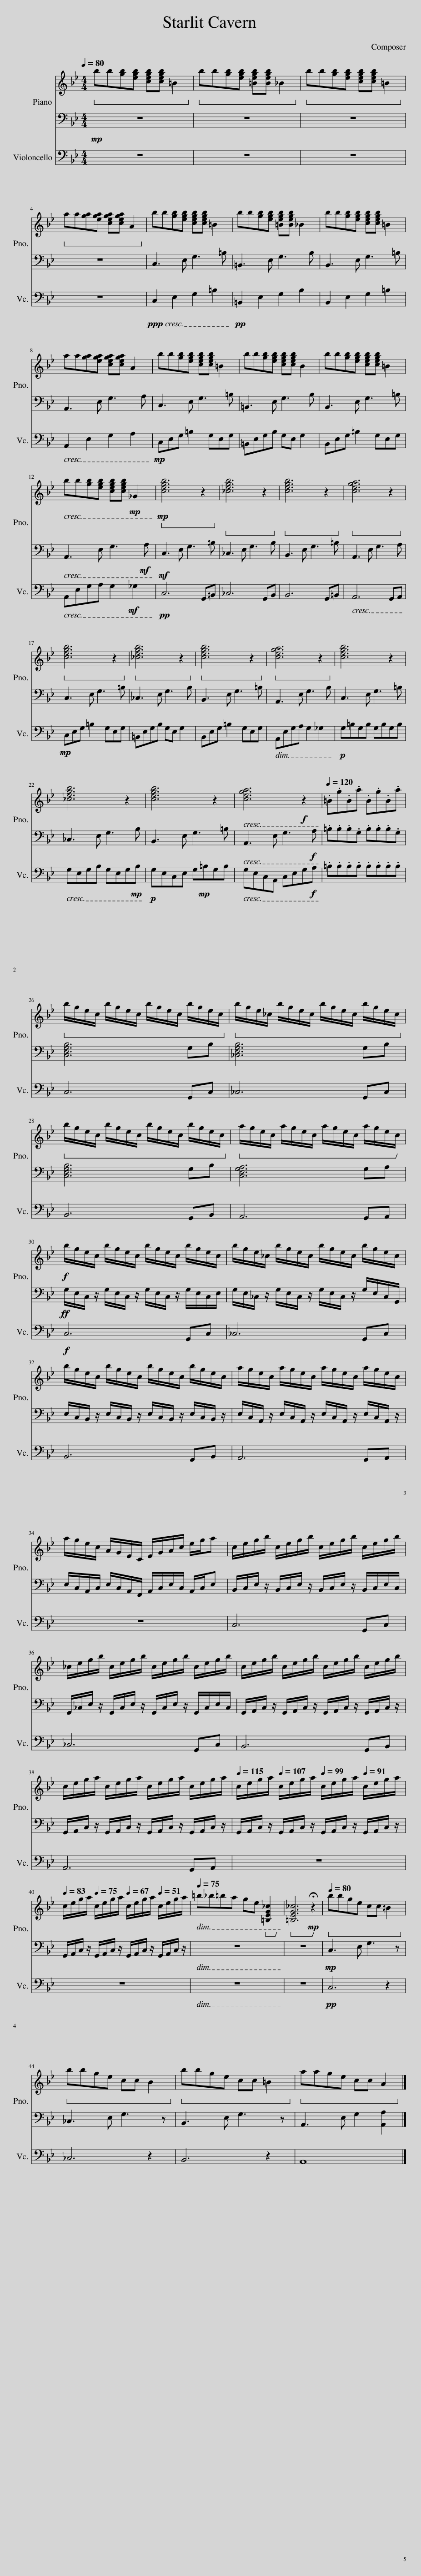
X:1
%%score { 1 | 2 } 3
L:1/8
Q:1/4=80
M:4/4
I:linebreak $
K:Bb
V:1 treble
V:2 bass
V:3 bass
V:1
!ped! bb[gb][egb] [cegb][cegb] =B2!ped-up! |!ped! bb[gb][egb] [=Begb][Begb] _B2!ped-up! |!ped! bb[gb][egb] [cegb][cegb] =B2!ped-up! |$!ped! aa[ga][ega] [cega][cega] A2!ped-up! | bb[gb][egb] [cegb][cegb] =B2 | %5
 bb[gb][egb] [=Begb][Begb] _B2 | bb[gb][egb] [cegb][cegb] =B2 |$ aa[ga][ega] [cega][cega] A2 | bb[gb][egb] [cegb][cegb] =B2 | bb[gb][egb] [cegb][cegb] B2 | %10
 bb[gb][egb] [cegb][cegb] =B2 |$ bb[gb][egb] [cegb][cegb]!mp! _G2 |!mp!!ped! [cegb]6 z2!ped-up! |!ped! [_cegb]6 z2!ped-up! |!ped! [cegb]6 z2!ped-up! | %15
!ped! [cega]6 z2!ped-up! |$!ped! [cegb]6 z2!ped-up! |!ped! [_cegb]6 z2!ped-up! |!ped! [cegb]6 z2!ped-up! |!ped! [cega]6 z2!ped-up! | %20
 [cegb]6 z2 |$ [_cegb]6 z2 | [cegb]6 z2 | [cega]6!f! z2 |[Q:1/4=120] .=B.g.B.a .B.g.B.a |$ %25
!ped! b/g/e/c/ b/g/e/c/ b/g/e/c/ b/g/e/c/!ped-up! |!ped! b/g/e/_c/ b/g/e/c/ b/g/e/c/ b/g/e/c/!ped-up! |$!ped! b/g/e/c/ b/g/e/c/ b/g/e/c/ b/g/e/c/!ped-up! |!ped! a/g/e/c/ a/g/e/c/ a/g/e/c/ a/g/e/c/!ped-up! |$!f! b/g/e/c/ b/g/e/c/ b/g/e/c/ b/g/e/c/ | %30
 b/g/e/_c/ b/g/e/c/ b/g/e/c/ b/g/e/c/ |$ b/g/e/c/ b/g/e/c/ b/g/e/c/ b/g/e/c/ | a/g/e/c/ a/g/e/c/ a/g/e/c/ a/g/e/c/ |$ a/g/e/c/ A/G/E/C/ E/G/A/c/ e/g/a | c/e/g/b/ c/e/g/b/ c/e/g/b/ c/e/g/b/ |$ %35
 _c/e/g/b/ c/e/g/b/ c/e/g/b/ c/e/g/b/ | c/e/g/b/ c/e/g/b/ c/e/g/b/ c/e/g/b/ |$ c/e/g/a/ c/e/g/a/ c/e/g/a/ c/e/g/a/ |[Q:1/4=115] c/e/g/a/[Q:1/4=107] c/e/g/a/[Q:1/4=99] c/e/g/a/[Q:1/4=91] c/e/g/a/ |$[Q:1/4=83] c/e/g/a/[Q:1/4=75] c/e/g/a/[Q:1/4=67] c/e/g/a/[Q:1/4=51] c/e/g/a/ | %40
[Q:1/4=75] =b_b=ba ge!ped! [=B,EG_c]2!ped-up! |!ped! [=B,EG_c]6!mp! !fermata!z2!ped-up! |[Q:1/4=80]!ped! bbge cc =B2!ped-up! |$!ped! bbge cc B2!ped-up! |!ped! bbge cc =B2!ped-up! | %45
!ped! aage cc A2!ped-up! |] %46
V:2
!mp! z8 | z8 | z8 |$ z8 | C,3 E, G,3 =B, | %5
 =B,,3 E, G,3 B, | B,,3 E, G,3 =B, |$ A,,3 E, G,3 A, | C,3 E, G,3 =B, | =B,,3 E, G,3 B, | %10
 B,,3 E, G,3 =B, |$ A,,3 E, G,3!mf! A, |!mf! C,3 E, G,3 =B, | _C,3 E, G,3 B, | B,,3 E, G,3 =B, | %15
 A,,3 E, G,3 A, |$ C,3 E, G,3 =B, | _C,3 E, G,3 B, | B,,3 E, G,3 =B, | A,,3 E, G,3 B, | %20
 C,3 E, G,3 =B, |$ _C,3 E, G,3 B, | B,,3 E, G,3 =B, | A,,3 E, G,3!f! A, | .=B,.B,.B,.G, .B,.B,.B,.G, |$ %25
 [C,E,G,B,]6 G,B, | [_C,E,G,B,]6 G,B, |$ [C,E,G,B,]6 G,B, | [C,E,G,A,]6 G,A, |$!ff! G,/E,/C,/ z/ G,/E,/C,/ z/ G,/E,/C,/ z/ G,/E,/C,/E,/ | %30
 G,/E,/_C,/ z/ G,/E,/C,/ z/ G,/E,/C,/ z/ G,/E,/C,/G,,/ |$ E,/C,/B,,/ z/ E,/C,/B,,/ z/ E,/C,/B,,/ z/ E,/C,/B,,/ z/ | E,/C,/A,,/ z/ E,/C,/A,,/ z/ E,/C,/A,,/ z/ E,/C,/A,,/ z/ |$ E,/C,/A,,/C,/ E,/C,/A,,/F,,/ A,,/C,/E,/C,/ A,,/C,/E, | B,,/C,/E,/ z/ B,,/C,/E,/ z/ B,,/C,/E,/ z/ B,,/C,/E,/C,/ |$ %35
 G,,/_C,/E,/ z/ G,,/C,/E,/ z/ G,,/C,/E,/ z/ G,,/C,/E,/C,/ | G,,/A,,/C,/ z/ G,,/A,,/C,/ z/ G,,/A,,/C,/ z/ G,,/A,,/C,/ z/ |$ G,,/A,,/C,/ z/ G,,/A,,/C,/ z/ G,,/A,,/C,/ z/ G,,/A,,/C,/ z/ | G,,/A,,/C,/ z/ G,,/A,,/C,/ z/ G,,/A,,/C,/ z/ G,,/A,,/C,/ z/ |$ G,,/A,,/C,/ z/ G,,/A,,/C,/ z/ G,,/A,,/C,/ z/ G,,/A,,/C,/ z/ | %40
 z8 | z8 |!mp! C,3 E, G,3 z |$ _C,3 E, G,3 z | B,,3 E, G,3 z | %45
 A,,3 E, G,2 [A,,A,]2 |] %46
V:3
 z8 | z8 | z8 |$ z8 |!ppp! C,2 E,2 G,2 =B,2 | %5
!pp! =B,,2 E,2 G,2 B,2 | B,,2 E,2 G,2 =B,2 |$ A,,2 E,2 G,2 A,2 |!mp! C,E,G, =B,2 G,E,G, | =B,,E,G,B, G,E, G,2 | %10
 B,,E,G, =B,2 G,E,G, |$ A,,E,G,A, G,2!mf! _G,2 |!pp! C,6 G,,=B,, | _C,6 G,,B,, | B,,6 G,,=B,, | %15
 A,,6 G,,A,, |$!mp! C,E,G, =B,2 G,E,G, | =B,,E,G,B, G,E, G,2 | B,,E,G, =B,2 G,E,G, | A,,E,G,A, G,2 _G,2 | %20
!p! G,=B,G,B, G,B,G,B, |$ G,E,G,B, G,E,G,!mp!B, |!p! G,E,C,E, G,!mp!=B,G,B, | G,E,C,A,, C,E,G,!f!A, | .=B,.B,.B,.B, .B,.B,.B,.B, |$ %25
 C,6 G,,C, | _C,6 G,,C, |$ B,,6 G,,B,, | A,,6 G,,A,, |$!f! C,6 G,,C, | %30
 _C,6 G,,C, |$ B,,6 G,,B,, | A,,6 G,,A,, |$ z8 | C,6 G,,C, |$ %35
 _C,6 G,,C, | B,,6 G,,B,, |$ A,,6 G,,A,, | z8 |$ z8 | %40
 z8 | z8 |!pp! C,6 z2 |$ _C,6 z2 | B,,6 z2 | %45
 A,,8 |] %46
